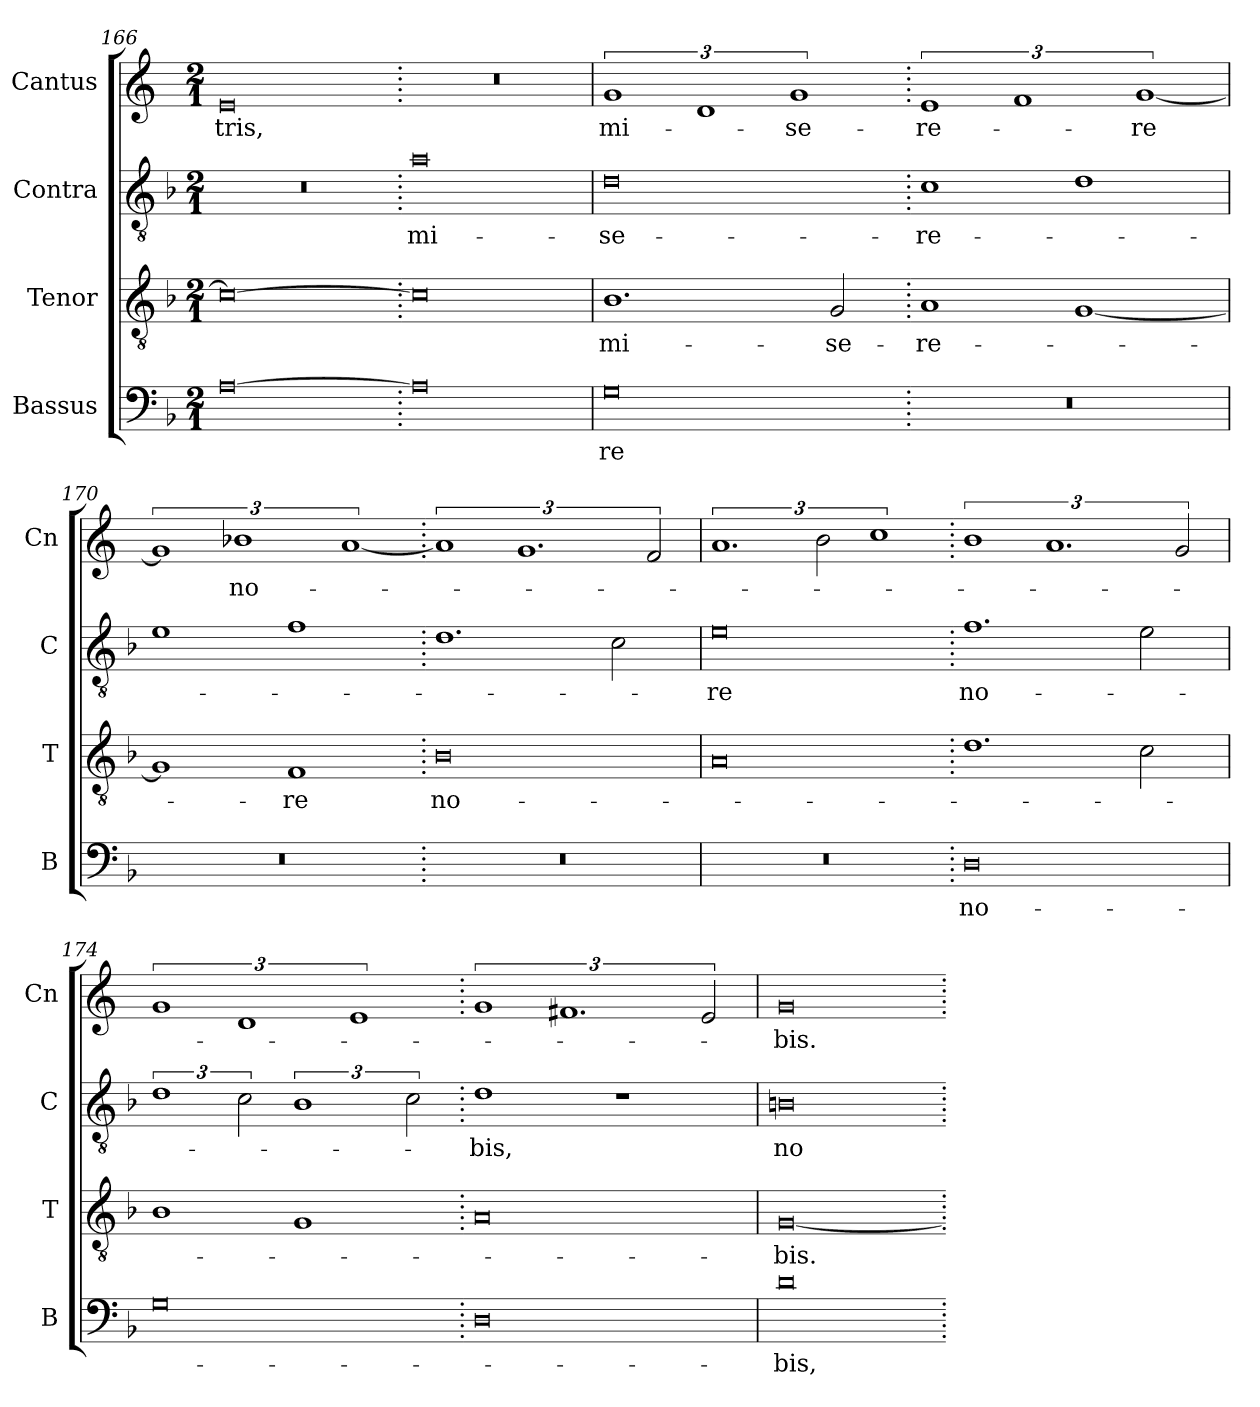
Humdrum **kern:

**kern	**text	**kern	**text	**kern	**text	**kern	**text
*part4	*part4	*part3	*part3	*part2	*part2	*part1	*part1
*staff4	*staff4	*staff3	*staff3	*staff2	*staff2	*staff1	*staff1
*I"Bassus	*	*I"Tenor	*	*I"Contra	*	*I"Cantus	*
*I'B	*	*I'T	*	*I'C	*	*I'Cn	*
*clefF4	*	*clefGv2	*	*clefGv2	*	*clefG2	*
*k[b-]	*	*k[b-]	*	*k[b-]	*	*k[]	*
*M2/1	*	*M2/1	*	*M2/1	*	*M2/1	*
=166	=166	=166	=166	=166	=166	=166	=166
[0A	.	0c_	.	0r	.	0e	-tris,
=167.	=167.	=167.	=167.	=167.	=167.	=167.	=167.
0A]	.	0c]	.	0a	mi-	0r	.
=168	=168	=168	=168	=168	=168	=168	=168
0G	-re	1.B-	mi-	0d	-se-	3%2g	mi-
.	.	.	.	.	.	3%2d	.
.	.	.	.	.	.	3%2g	-se-
.	.	2G/	-se-	.	.	.	.
=169.	=169.	=169.	=169.	=169.	=169.	=169.	=169.
0r	.	1A	-re-	1c	-re-	3%2e	-re-
.	.	.	.	.	.	3%2f	.
.	.	[1G	.	1d	.	.	.
.	.	.	.	.	.	[3%2g	-re
=170	=170	=170	=170	=170	=170	=170	=170
0r	.	1G]	.	1e	.	3%2g]	.
.	.	.	.	.	.	3%2b-X	no-
.	.	1F	-re	1f	.	.	.
.	.	.	.	.	.	[3%2a	.
=171.	=171.	=171.	=171.	=171.	=171.	=171.	=171.
0r	.	0B-	no-	1.d	.	3%2a]	.
.	.	.	.	.	.	3%2.g	.
.	.	.	.	2c\	.	.	.
.	.	.	.	.	.	3f/	.
=172	=172	=172	=172	=172	=172	=172	=172
0r	.	0A	.	0e	-re	3%2.a	.
.	.	.	.	.	.	3b\	.
.	.	.	.	.	.	3%2cc	.
=173.	=173.	=173.	=173.	=173.	=173.	=173.	=173.
0D	no-	1.d	.	1.f	no-	3%2b	.
.	.	.	.	.	.	3%2.a	.
.	.	2c\	.	2e\	.	.	.
.	.	.	.	.	.	3g/	.
=174	=174	=174	=174	=174	=174	=174	=174
0G	.	1B-	.	3%2d	.	3%2g	.
.	.	.	.	3c\	.	3%2d	.
.	.	1G	.	3%2B-	.	.	.
.	.	.	.	.	.	3%2e	.
.	.	.	.	3c\	.	.	.
=175.	=175.	=175.	=175.	=175.	=175.	=175.	=175.
0D	.	0A	.	1d	-bis,	3%2g	.
.	.	.	.	.	.	3%2.f#X	.
.	.	.	.	1r	.	.	.
.	.	.	.	.	.	3e/	.
=176	=176	=176	=176	=176	=176	=176	=176
0d	-bis,	[0G	-bis.	0Bn	no-	0g	-bis.
=.	=.	=.	=.	=.	=.	=.	=.
*-	*-	*-	*-	*-	*-	*-	*-
